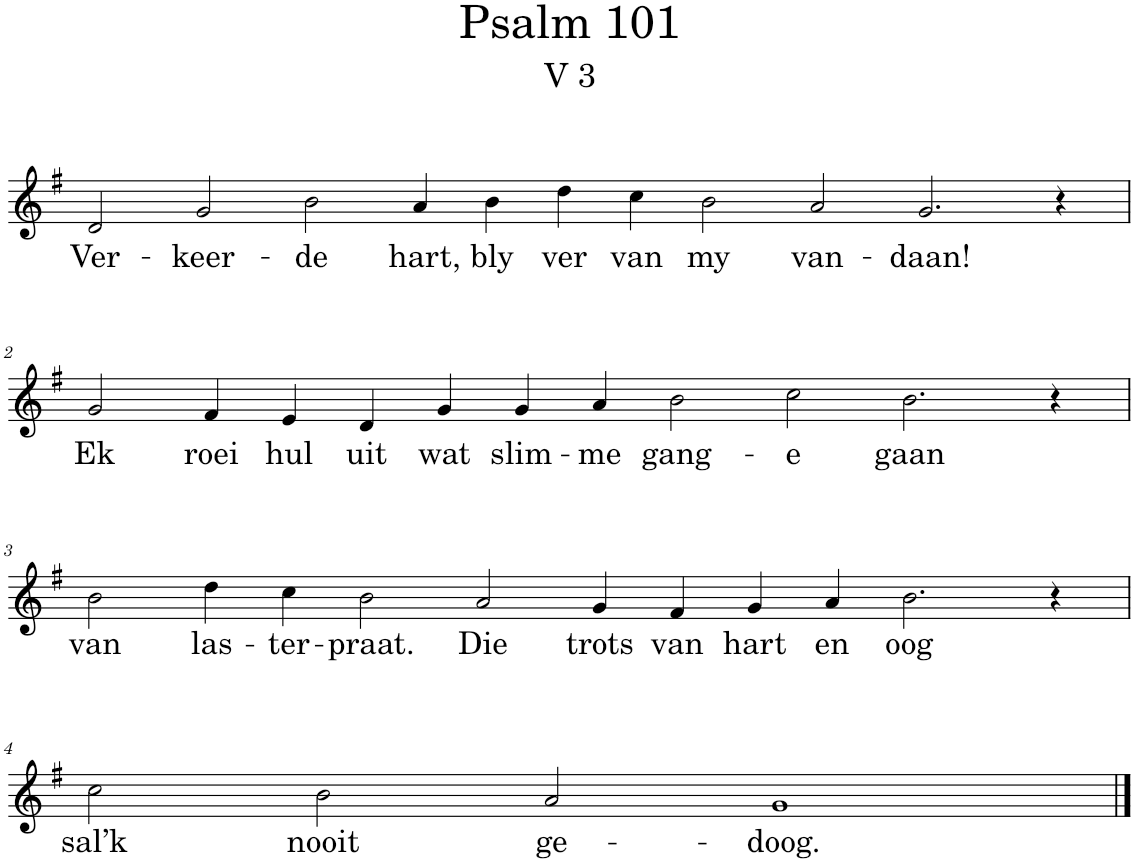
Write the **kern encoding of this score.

**kern	**text
*part1	*part1
*staff1	*staff1
*I"Pipe Organ	*
*I'Org.	*
*clefG2	*
*k[f#]	*
*M18/4	*
=1	=1
!	!LO:LY:b
2d/	Ver-
!	!LO:LY:b
2g/	-keer-
!	!LO:LY:b
2b\	-de
!	!LO:LY:b
4a/	hart,
!	!LO:LY:b
4b\	bly
!	!LO:LY:b
4dd\	ver
!	!LO:LY:b
4cc\	van
!	!LO:LY:b
2b\	my
!	!LO:LY:b
2a/	van-
!	!LO:LY:b
2.g/	-daan!
4r	.
!!LO:LB:g=z
=2	=2
*M16/4	*
!	!LO:LY:b
2g/	Ek
!	!LO:LY:b
4f#/	roei
!	!LO:LY:b
4e/	hul
!	!LO:LY:b
4d/	uit
!	!LO:LY:b
4g/	wat
!	!LO:LY:b
4g/	slim-
!	!LO:LY:b
4a/	-me
!	!LO:LY:b
2b\	gang-
!	!LO:LY:b
2cc\	-e
!	!LO:LY:b
2.b\	gaan
4r	.
!!LO:LB:g=z
=3	=3
!	!LO:LY:b
2b\	van
!	!LO:LY:b
4dd\	las-
!	!LO:LY:b
4cc\	-ter-
!	!LO:LY:b
2b\	-praat.
!	!LO:LY:b
2a/	Die
!	!LO:LY:b
4g/	trots
!	!LO:LY:b
4f#/	van
!	!LO:LY:b
4g/	hart
!	!LO:LY:b
4a/	en
!	!LO:LY:b
2.b\	oog
4r	.
!!LO:LB:g=z
=4	=4
*M10/4	*
!	!LO:LY:b
2cc\	sal’k
!	!LO:LY:b
2b\	nooit
!	!LO:LY:b
2a/	ge-
!	!LO:LY:b
1g	-doog.
==	==
*-	*-
